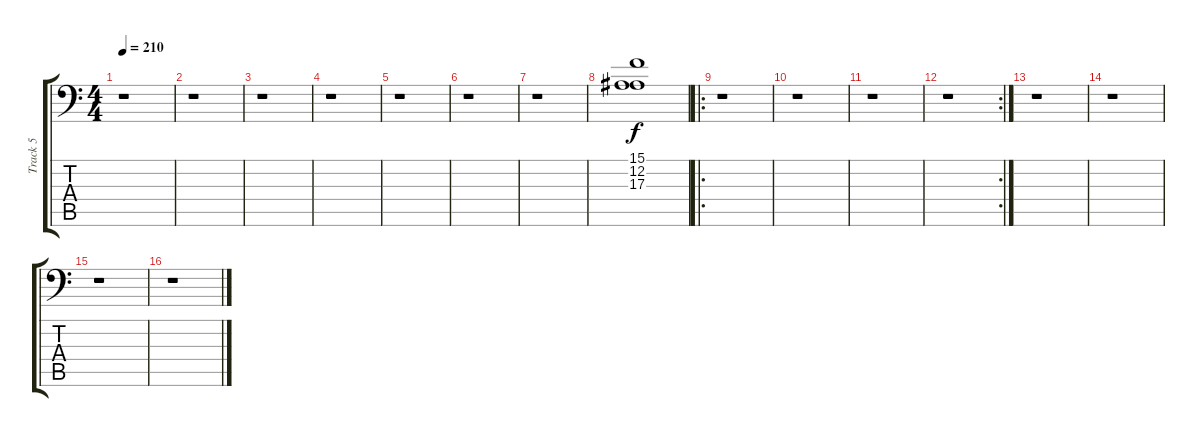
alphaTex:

\track ("Track 5" "Track 5") {instrument reversecymbal}
\staff {score tabs}
\tuning (D3 A2 F2 C1 G0 C0) {hide}
\ts (4 4)
\tempo 210
\clef f4
\ks c
r.1{dy f} |
r.1 |
r.1 |
r.1 |
r.1 |
r.1 |
r.1 |
(15.1 12.2 17.3).1{instrument reversecymbal} |
\ro
r.1 |
r.1 |
r.1 |
\rc 2
r.1 |
r.1 |
r.1 |
r.1 |
r.1
